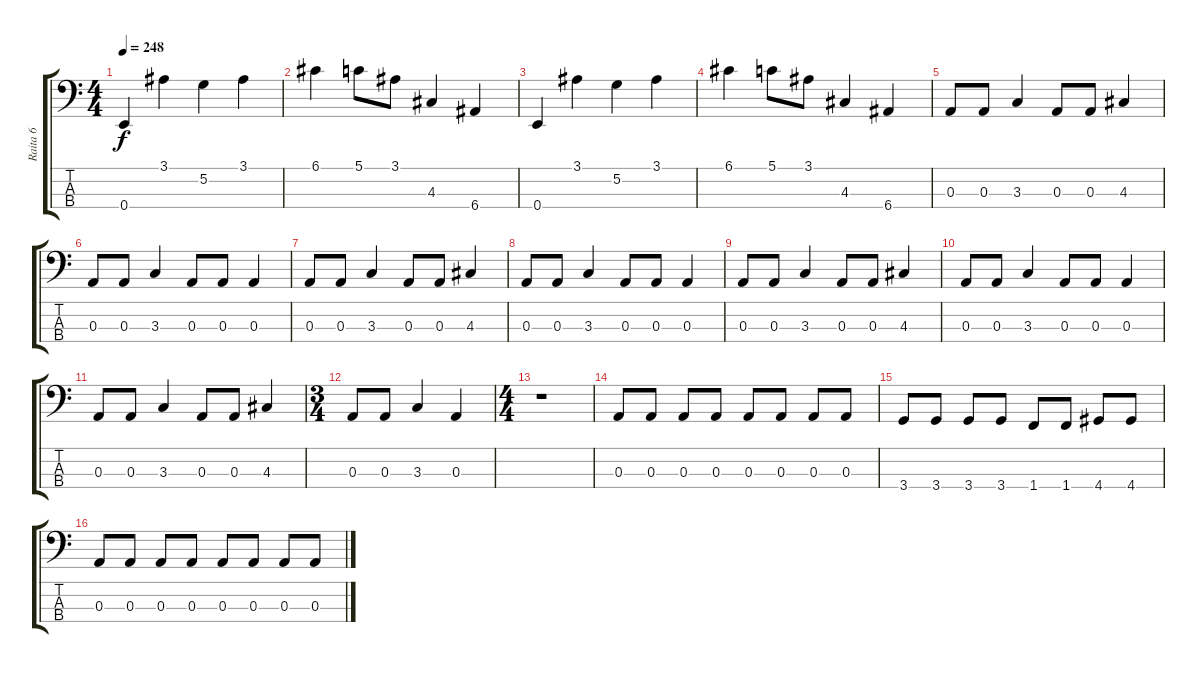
\track ("Raita 6" "Raita 6") {instrument distortionguitar}
\staff {score tabs}
\tuning (G2 D2 A1 E1) {hide}
\ts (4 4)
\tempo 248
\clef f4
\ks c
0.4.4{dy f} 3.1.4 5.2.4 3.1.4 |
6.1.4 5.1.8 3.1.8 4.3.4 6.4.4 |
0.4.4 3.1.4 5.2.4 3.1.4 |
6.1.4 5.1.8 3.1.8 4.3.4 6.4.4 |
0.3.8 0.3.8 3.3.4 0.3.8 0.3.8 4.3.4 |
0.3.8 0.3.8 3.3.4 0.3.8 0.3.8 0.3.4 |
0.3.8 0.3.8 3.3.4 0.3.8 0.3.8 4.3.4 |
0.3.8 0.3.8 3.3.4 0.3.8 0.3.8 0.3.4 |
0.3.8 0.3.8 3.3.4 0.3.8 0.3.8 4.3.4 |
0.3.8 0.3.8 3.3.4 0.3.8 0.3.8 0.3.4 |
0.3.8 0.3.8 3.3.4 0.3.8 0.3.8 4.3.4 |
\ts (3 4)
0.3.8 0.3.8 3.3.4 0.3.4 |
\ts (4 4)
r.1 |
0.3.8 0.3.8 0.3.8 0.3.8 0.3.8 0.3.8 0.3.8 0.3.8 |
3.4.8 3.4.8 3.4.8 3.4.8 1.4.8 1.4.8 4.4.8 4.4.8 |
0.3.8 0.3.8 0.3.8 0.3.8 0.3.8 0.3.8 0.3.8 0.3.8
